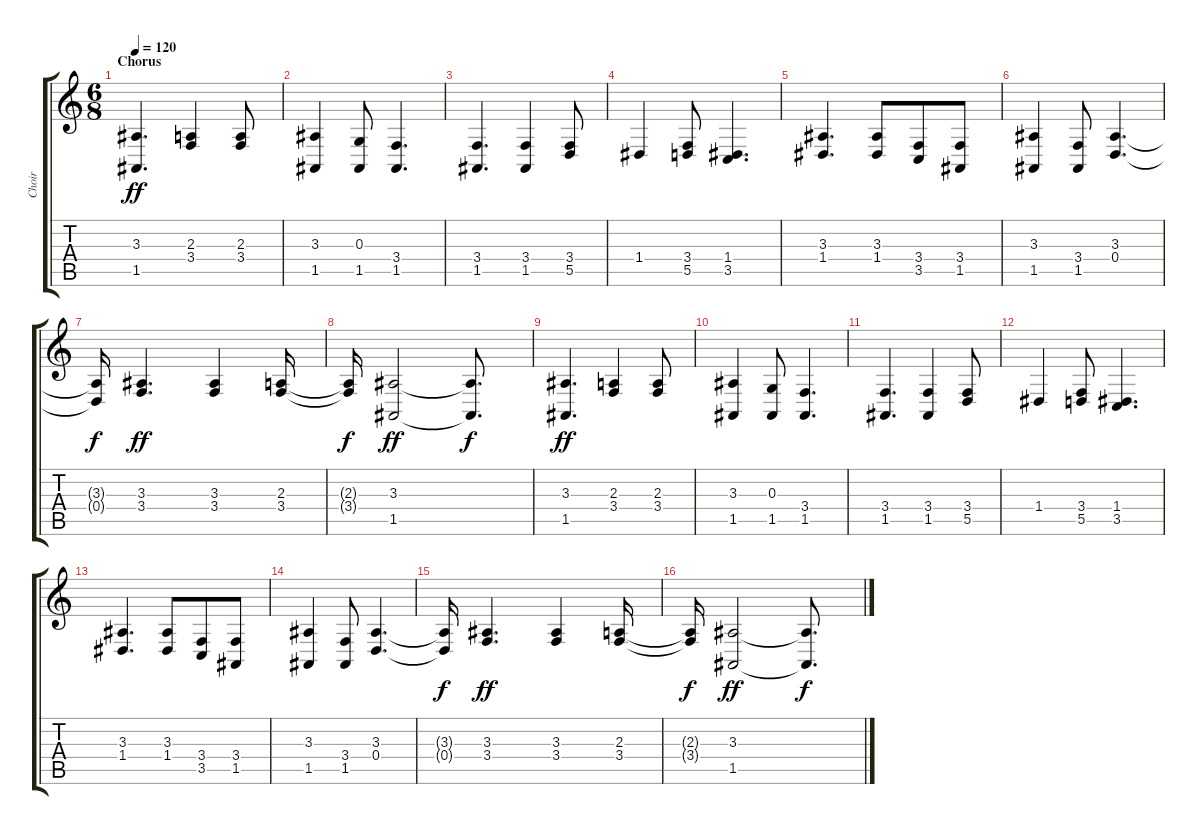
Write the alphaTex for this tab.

\track ("Choir" "Choir") {instrument pad4choir}
\staff {score tabs}
\tuning (E4 B3 G3 D3 A2 E2) {hide}
\ts (6 8)
\section ("" "Chorus")
\tempo 120
\clef g2
\ks c
(3.3 1.5).4{d dy ff} (2.3 3.4).4 (2.3 3.4).8 |
(3.3 1.5).4 (0.3 1.5).8 (3.4 1.5).4{d} |
(3.4 1.5).4{d} (3.4 1.5).4 (3.4 5.5).8 |
1.4.4 (3.4 5.5).8 (1.4 3.5).4{d} |
(3.3 1.4).4{d} (3.3 1.4).8 (3.4 3.5).8 (3.4 1.5).8 |
(3.3 1.5).4 (3.4 1.5).8 (3.3 0.4).4{d} |
(3.3{t} 0.4{t}).16{dy f} (3.3 3.4).4{d dy ff} (3.3 3.4).4 (2.3 3.4).16 |
(2.3{t} 3.4{t}).16{dy f} (3.3 1.5).2{dy ff} (3.3{t} 1.5{t}).8{d dy f} |
(3.3 1.5).4{d dy ff} (2.3 3.4).4 (2.3 3.4).8 |
(3.3 1.5).4 (0.3 1.5).8 (3.4 1.5).4{d} |
(3.4 1.5).4{d} (3.4 1.5).4 (3.4 5.5).8 |
1.4.4 (3.4 5.5).8 (1.4 3.5).4{d} |
(3.3 1.4).4{d} (3.3 1.4).8 (3.4 3.5).8 (3.4 1.5).8 |
(3.3 1.5).4 (3.4 1.5).8 (3.3 0.4).4{d} |
(3.3{t} 0.4{t}).16{dy f} (3.3 3.4).4{d dy ff} (3.3 3.4).4 (2.3 3.4).16 |
(2.3{t} 3.4{t}).16{dy f} (3.3 1.5).2{dy ff} (3.3{t} 1.5{t}).8{d dy f}
